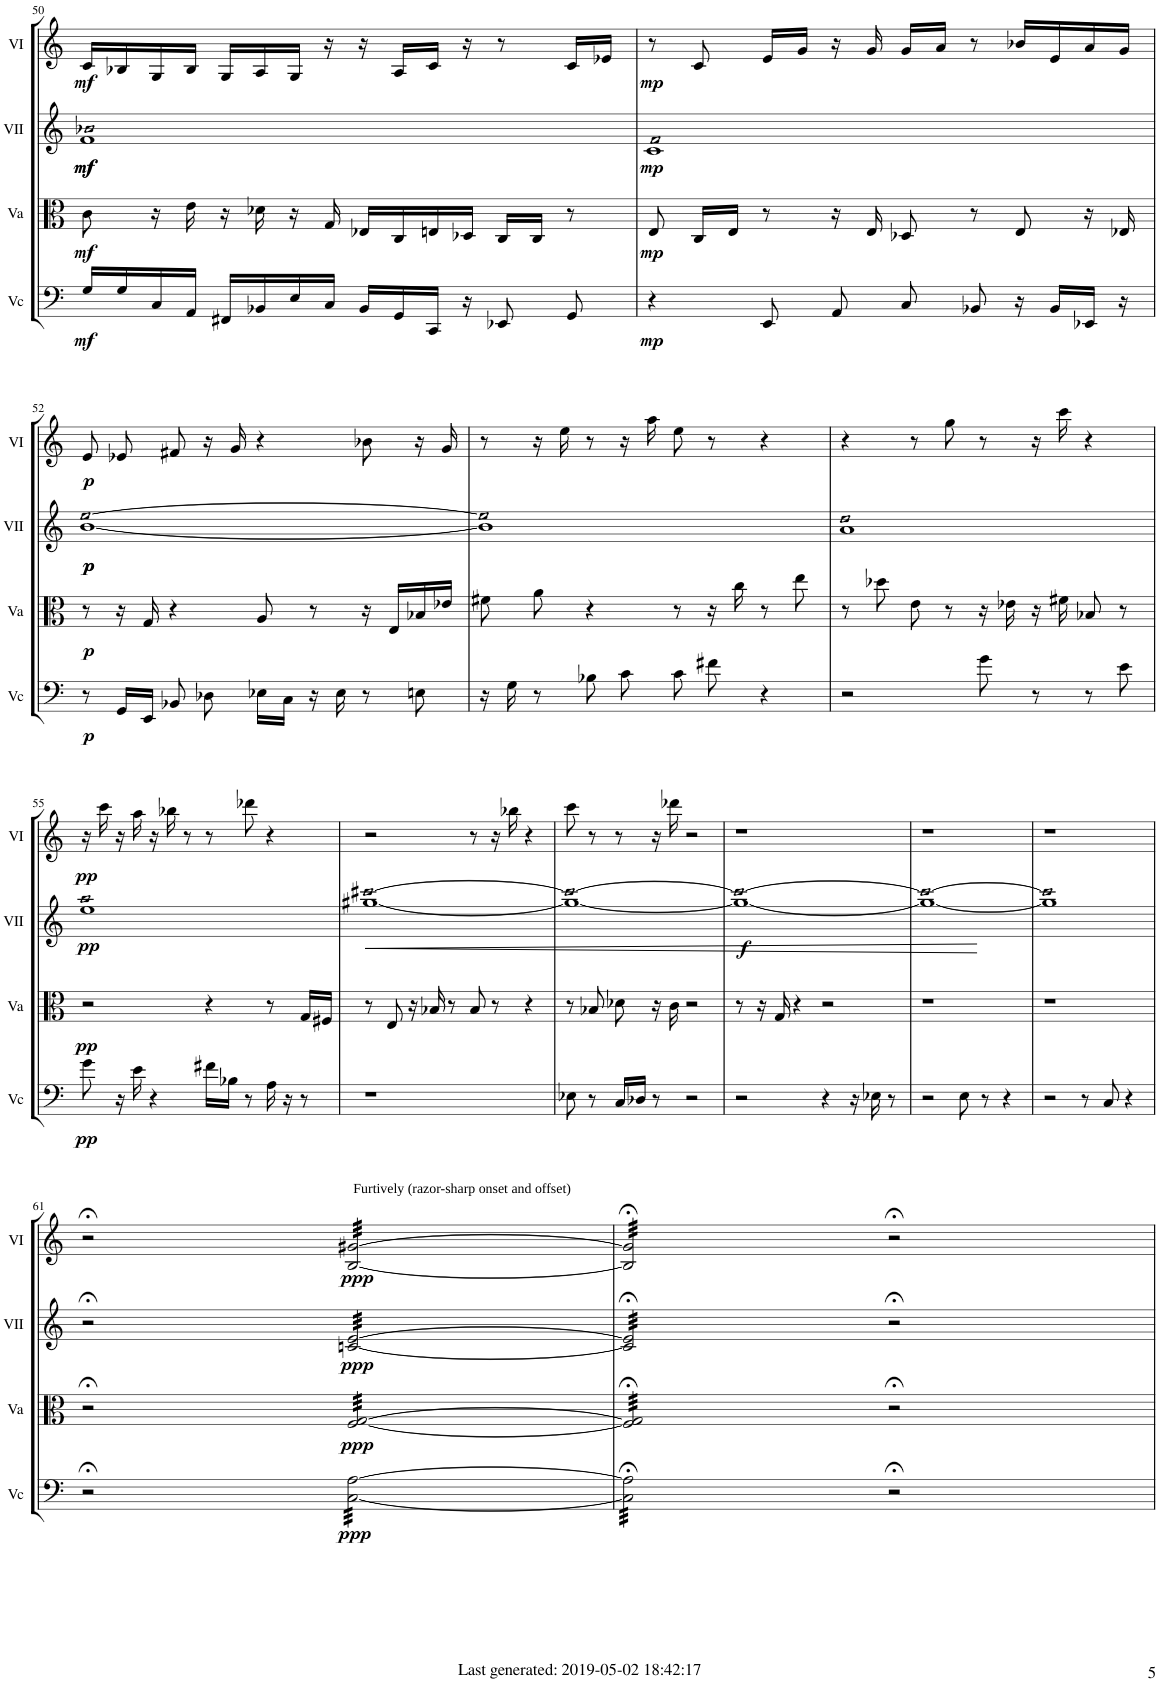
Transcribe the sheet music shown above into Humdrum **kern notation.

**kern	**dynam	**kern	**dynam	**kern	**dynam	**kern	**dynam
*part4	*part4	*part3	*part3	*part2	*part2	*part1	*part1
*staff4	*staff4	*staff3	*staff3	*staff2	*staff2	*staff1	*staff1
*I"Vc	*	*I"Va	*	*I"VII	*	*I"VI	*
*I'Vc	*	*I'Va	*	*I'VII	*	*I'VI	*
!!LO:PB:g=z
*clefF4	*	*clefC3	*	*clefG2	*	*clefG2	*
*k[]	*	*k[]	*	*k[]	*	*k[]	*
*M4/4	*	*M4/4	*	*M4/4	*	*M4/4	*
=50	=50	=50	=50	=50	=50	=50	=50
!	!LO:DY:b	!	!LO:DY:b	!LO:N:n=2:head=open	!LO:DY:b	!	!
!	!	!	!	!	!LO:DY:n=1:b	!	!LO:DY:b
16G/LL	mf	8c\	mf	1f 1b-X	mf mf	16c/LL	mf
16G/	.	.	.	.	.	16B-X/	.
16C/	.	16r	.	.	.	16G/	.
16AA/JJ	.	16e\	.	.	.	16B-/JJ	.
16FF#X/LL	.	16r	.	.	.	16G/LL	.
16BB-X/	.	16d-X\	.	.	.	16A/	.
16E/	.	16r	.	.	.	16G/JJ	.
16C/JJ	.	16G/	.	.	.	16r	.
16BB-/LL	.	16E-X/LL	.	.	.	16r	.
16GG/	.	16C/	.	.	.	16A/LL	.
16CC/JJ	.	16En/	.	.	.	16c/JJ	.
16r	.	16D-X/JJ	.	.	.	16r	.
8EE-X/	.	16C/LL	.	.	.	8r	.
.	.	16C/JJ	.	.	.	.	.
8GG/	.	8r	.	.	.	16c/LL	.
.	.	.	.	.	.	16e-X/JJ	.
=51	=51	=51	=51	=51	=51	=51	=51
!	!LO:DY:b	!	!LO:DY:b	!LO:N:n=2:head=open	!LO:DY:b	!	!LO:DY:b
4r	mp	8E/	mp	1c 1f	mp	8r	mp
.	.	16C/LL	.	.	.	8c/	.
.	.	16E/JJ	.	.	.	.	.
8EE/	.	8r	.	.	.	16e/LL	.
.	.	.	.	.	.	16g/JJ	.
8AA/	.	16r	.	.	.	16r	.
.	.	16E/	.	.	.	16g/	.
8C/	.	8D-X/	.	.	.	16g/LL	.
.	.	.	.	.	.	16a/JJ	.
8BB-X/	.	8r	.	.	.	8r	.
16r	.	8E/	.	.	.	16b-X/LL	.
16BB-/LL	.	.	.	.	.	16e/	.
16EE-X/JJ	.	16r	.	.	.	16a/	.
16r	.	16E-X/	.	.	.	16g/JJ	.
!!LO:LB:g=z
=52	=52	=52	=52	=52	=52	=52	=52
!	!LO:DY:b	!	!LO:DY:b	!LO:N:n=2:head=open	!LO:DY:b	!	!
!	!	!	!	!	!LO:DY:n=1:b	!	!LO:DY:b
8r	p	8r	p	[1b [1ee	p p	8e/	p
16GG/LL	.	16r	.	.	.	8e-X/	.
16EE/JJ	.	16G/	.	.	.	.	.
8BB-X/	.	4r	.	.	.	8f#X/	.
8D-X\	.	.	.	.	.	16r	.
.	.	.	.	.	.	16g/	.
16E-X\LL	.	8A/	.	.	.	4r	.
16C\JJ	.	.	.	.	.	.	.
16r	.	8r	.	.	.	.	.
16E-\	.	.	.	.	.	.	.
8r	.	16r	.	.	.	8b-X\	.
.	.	16E/LL	.	.	.	.	.
8En\	.	16B-X/	.	.	.	16r	.
.	.	16e-X/JJ	.	.	.	16g/	.
=53	=53	=53	=53	=53	=53	=53	=53
!	!	!	!	!LO:N:n=2:head=open	!	!	!
16r	.	8f#X\	.	1b] 1ee]	.	8r	.
16G\	.	.	.	.	.	.	.
8r	.	8a\	.	.	.	16r	.
.	.	.	.	.	.	16ee\	.
8B-X\	.	4r	.	.	.	8r	.
8c\	.	.	.	.	.	16r	.
.	.	.	.	.	.	16aa\	.
8c\	.	8r	.	.	.	8ee\	.
8f#X\	.	16r	.	.	.	8r	.
.	.	16cc\	.	.	.	.	.
4r	.	8r	.	.	.	4r	.
.	.	8ee\	.	.	.	.	.
=54	=54	=54	=54	=54	=54	=54	=54
!	!	!	!	!LO:N:n=2:head=open	!	!	!
2r	.	8r	.	1a 1dd	.	4r	.
.	.	8dd-X\	.	.	.	.	.
.	.	8e\	.	.	.	8r	.
.	.	8r	.	.	.	8gg\	.
8g\	.	16r	.	.	.	8r	.
.	.	16e-X\	.	.	.	.	.
8r	.	16r	.	.	.	16r	.
.	.	16f#X\	.	.	.	16ccc\	.
8r	.	8B-X/	.	.	.	4r	.
8e\	.	8r	.	.	.	.	.
!!LO:LB:g=z
=55	=55	=55	=55	=55	=55	=55	=55
!	!LO:DY:b	!	!LO:DY:b	!LO:N:n=2:head=open	!LO:DY:b	!	!LO:DY:b
8g\	pp	2r	pp	1ee 1aa	pp	16r	pp
.	.	.	.	.	.	16ccc\	.
16r	.	.	.	.	.	16r	.
16e\	.	.	.	.	.	16aa\	.
4r	.	.	.	.	.	16r	.
.	.	.	.	.	.	16bb-X\	.
.	.	.	.	.	.	8r	.
16f#X\LL	.	4r	.	.	.	8r	.
16B-X\JJ	.	.	.	.	.	.	.
8r	.	.	.	.	.	8ddd-X\	.
16A\	.	8r	.	.	.	4r	.
16r	.	.	.	.	.	.	.
8r	.	16G/LL	.	.	.	.	.
.	.	16F#X/JJ	.	.	.	.	.
=56	=56	=56	=56	=56	=56	=56	=56
!	!	!	!	!LO:N:n=2:head=open	!LO:HP:b	!	!
1r	.	8r	.	[1gg#X [1ccc#X	<	2r	.
.	.	8E/	.	.	.	.	.
.	.	16r	.	.	.	.	.
.	.	16B-X/	.	.	.	.	.
.	.	8r	.	.	.	.	.
.	.	8B-/	.	.	.	8r	.
.	.	8r	.	.	.	16r	.
.	.	.	.	.	.	16bb-X\	.
.	.	4r	.	.	.	4r	.
=57	=57	=57	=57	=57	=57	=57	=57
!	!	!	!	!LO:N:n=2:head=open	!	!	!
8E-X\	.	8r	.	1gg#_ 1ccc#_	.	8ccc\	.
8r	.	8B-X/	.	.	.	8r	.
16C/LL	.	8d-X\	.	.	.	8r	.
16D-X/JJ	.	.	.	.	.	.	.
8r	.	16r	.	.	.	16r	.
.	.	16c\	.	.	.	16ddd-X\	.
2r	.	2r	.	.	.	2r	.
=58	=58	=58	=58	=58	=58	=58	=58
!	!	!	!	!LO:N:n=2:head=open	!LO:DY:b	!	!
2r	.	8r	.	1gg#_ 1ccc#_	f	1r	.
.	.	16r	.	.	.	.	.
.	.	16G/	.	.	.	.	.
.	.	4r	.	.	.	.	.
4r	.	2r	.	.	.	.	.
16r	.	.	.	.	.	.	.
16E-X\	.	.	.	.	.	.	.
8r	.	.	.	.	.	.	.
=59	=59	=59	=59	=59	=59	=59	=59
!	!	!	!	!LO:N:n=2:head=open	!	!	!
2r	.	1r	.	1gg#_ 1ccc#_	.	1r	.
8E\	.	.	.	.	.	.	.
8r	.	.	.	.	.	.	.
4r	.	.	.	.	.	.	.
=60	=60	=60	=60	=60	=60	=60	=60
!	!	!	!	!LO:N:n=2:head=open	!	!	!
2r	.	1r	.	1gg#] 1ccc#]	.	1r	.
8r	.	.	.	.	.	.	.
8C/	.	.	.	.	.	.	.
4r	.	.	.	.	.	.	.
.	.	.	.	.	[	.	.
!!LO:LB:g=z
=61	=61	=61	=61	=61	=61	=61	=61
!	!	!	!	!	!	!LO:TX:a:t=Furtively (razor-sharp onset and offset)	!
2r;<	.	2r;<	.	2r;<	.	2r;<	.
!	!LO:DY:b	!	!LO:DY:b	!	!LO:DY:b	!	!LO:DY:b
*tremolo	*	*	*	*	*	*	*
*	*	*tremolo	*	*	*	*	*
*	*	*	*	*tremolo	*	*	*
*	*	*	*	*	*	*tremolo	*
[32C\ [32A\LLL	ppp	[32F/ [32G/LLL	ppp	[32cn/ [32e/LLL	ppp	[32B/ [32g#X/LLL	ppp
32C\ 32A\	.	32F/ 32G/	.	32cn/ 32e/	.	32B/ 32g#X/	.
32C\ 32A\	.	32F/ 32G/	.	32cn/ 32e/	.	32B/ 32g#X/	.
32C\ 32A\	.	32F/ 32G/	.	32cn/ 32e/	.	32B/ 32g#X/	.
32C\ 32A\	.	32F/ 32G/	.	32cn/ 32e/	.	32B/ 32g#X/	.
32C\ 32A\	.	32F/ 32G/	.	32cn/ 32e/	.	32B/ 32g#X/	.
32C\ 32A\	.	32F/ 32G/	.	32cn/ 32e/	.	32B/ 32g#X/	.
32C\ 32A\	.	32F/ 32G/	.	32cn/ 32e/	.	32B/ 32g#X/	.
32C\ 32A\	.	32F/ 32G/	.	32cn/ 32e/	.	32B/ 32g#X/	.
32C\ 32A\	.	32F/ 32G/	.	32cn/ 32e/	.	32B/ 32g#X/	.
32C\ 32A\	.	32F/ 32G/	.	32cn/ 32e/	.	32B/ 32g#X/	.
32C\ 32A\	.	32F/ 32G/	.	32cn/ 32e/	.	32B/ 32g#X/	.
32C\ 32A\	.	32F/ 32G/	.	32cn/ 32e/	.	32B/ 32g#X/	.
32C\ 32A\	.	32F/ 32G/	.	32cn/ 32e/	.	32B/ 32g#X/	.
32C\ 32A\	.	32F/ 32G/	.	32cn/ 32e/	.	32B/ 32g#X/	.
32C\ 32A\JJJ	.	32F/ 32G/JJJ	.	32cn/ 32e/JJJ	.	32B/ 32g#X/JJJ	.
=62	=62	=62	=62	=62	=62	=62	=62
32C\];< 32A\];<LLL	.	32F/];< 32G/];<LLL	.	32c/];< 32e/];<LLL	.	32B/];< 32g#/];<LLL	.
32C\;< 32A\;<	.	32F/;< 32G/;<	.	32c/;< 32e/;<	.	32B/;< 32g#/;<	.
32C\;< 32A\;<	.	32F/;< 32G/;<	.	32c/;< 32e/;<	.	32B/;< 32g#/;<	.
32C\;< 32A\;<	.	32F/;< 32G/;<	.	32c/;< 32e/;<	.	32B/;< 32g#/;<	.
32C\;< 32A\;<	.	32F/;< 32G/;<	.	32c/;< 32e/;<	.	32B/;< 32g#/;<	.
32C\;< 32A\;<	.	32F/;< 32G/;<	.	32c/;< 32e/;<	.	32B/;< 32g#/;<	.
32C\;< 32A\;<	.	32F/;< 32G/;<	.	32c/;< 32e/;<	.	32B/;< 32g#/;<	.
32C\;< 32A\;<	.	32F/;< 32G/;<	.	32c/;< 32e/;<	.	32B/;< 32g#/;<	.
32C\;< 32A\;<	.	32F/;< 32G/;<	.	32c/;< 32e/;<	.	32B/;< 32g#/;<	.
32C\;< 32A\;<	.	32F/;< 32G/;<	.	32c/;< 32e/;<	.	32B/;< 32g#/;<	.
32C\;< 32A\;<	.	32F/;< 32G/;<	.	32c/;< 32e/;<	.	32B/;< 32g#/;<	.
32C\;< 32A\;<	.	32F/;< 32G/;<	.	32c/;< 32e/;<	.	32B/;< 32g#/;<	.
32C\;< 32A\;<	.	32F/;< 32G/;<	.	32c/;< 32e/;<	.	32B/;< 32g#/;<	.
32C\;< 32A\;<	.	32F/;< 32G/;<	.	32c/;< 32e/;<	.	32B/;< 32g#/;<	.
32C\;< 32A\;<	.	32F/;< 32G/;<	.	32c/;< 32e/;<	.	32B/;< 32g#/;<	.
32C\;< 32A\;<JJJ	.	32F/;< 32G/;<JJJ	.	32c/;< 32e/;<JJJ	.	32B/;< 32g#/;<JJJ	.
*	*	*	*	*	*	*Xtremolo	*
*	*	*	*	*Xtremolo	*	*	*
*	*	*Xtremolo	*	*	*	*	*
*Xtremolo	*	*	*	*	*	*	*
2r;<	.	2r;<	.	2r;<	.	2r;<	.
=	=	=	=	=	=	=	=
*-	*-	*-	*-	*-	*-	*-	*-
